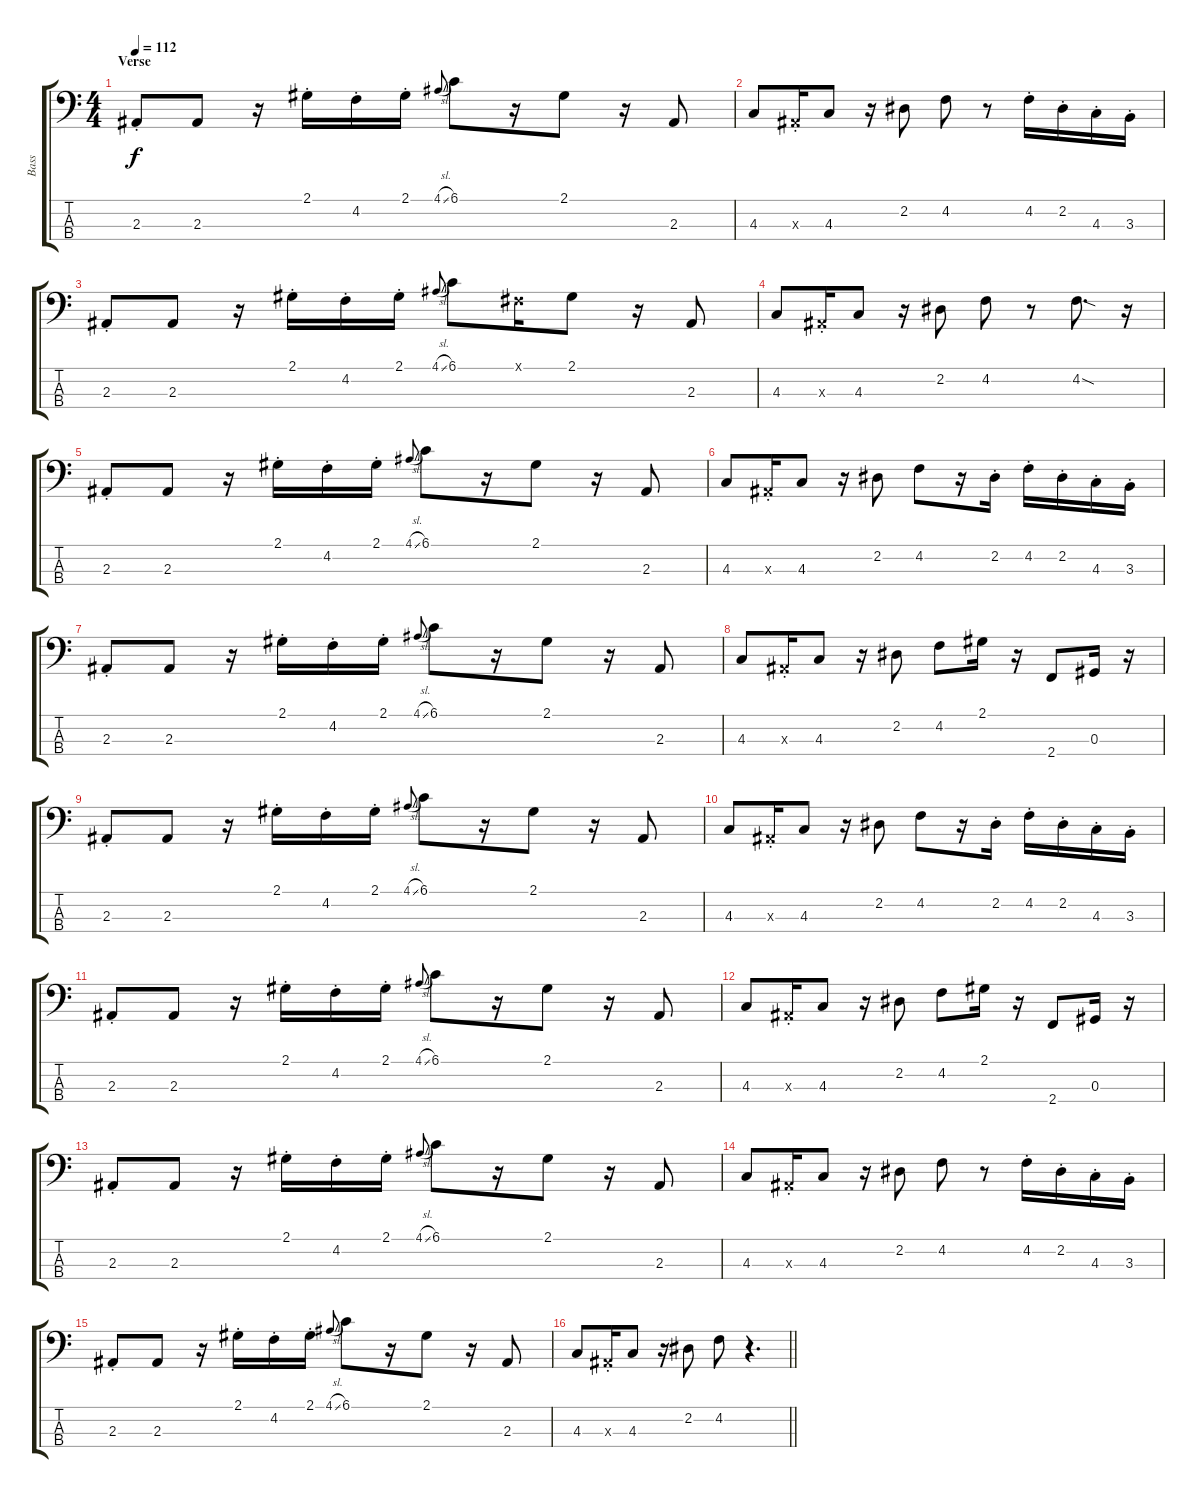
\track ("Bass" "Bass") {instrument electricbassfinger}
\staff {score tabs}
\tuning (Gb2 Db2 Ab1 Eb1) {hide}
\ts (4 4)
\section ("" "Verse")
\tempo 112
\clef f4
\ks c
2.3{st}.8{dy f} 2.3.8 r.16 2.1{st}.16 4.2{st}.16 2.1{st}.16 4.1{sl}.8{gr onbeat} 6.1.8 r.16 2.1.8 r.16 2.3.8 |
4.3.8 2.3{st x}.16 4.3.8 r.16 2.2.8 4.2.8 r.8 4.2{st}.16 2.2{st}.16 4.3{st}.16 3.3{st}.16 |
2.3{st}.8 2.3.8 r.16 2.1{st}.16 4.2{st}.16 2.1{st}.16 4.1{sl}.8{gr onbeat} 6.1.8 0.1{x}.16 2.1.8 r.16 2.3.8 |
4.3.8 2.3{st x}.16 4.3.8 r.16 2.2.8 4.2.8 r.8 4.2{sod}.8{d} r.16 |
2.3{st}.8 2.3.8 r.16 2.1{st}.16 4.2{st}.16 2.1{st}.16 4.1{sl}.8{gr onbeat} 6.1.8 r.16 2.1.8 r.16 2.3.8 |
4.3.8 2.3{st x}.16 4.3.8 r.16 2.2.8 4.2.8 r.16 2.2{st}.16 4.2{st}.16 2.2{st}.16 4.3{st}.16 3.3{st}.16 |
2.3{st}.8 2.3.8 r.16 2.1{st}.16 4.2{st}.16 2.1{st}.16 4.1{sl}.8{gr onbeat} 6.1.8 r.16 2.1.8 r.16 2.3.8 |
4.3.8 2.3{st x}.16 4.3.8 r.16 2.2.8 4.2.8 2.1.16 r.16 2.4.8 0.3.16 r.16 |
2.3{st}.8 2.3.8 r.16 2.1{st}.16 4.2{st}.16 2.1{st}.16 4.1{sl}.8{gr onbeat} 6.1.8 r.16 2.1.8 r.16 2.3.8 |
4.3.8 2.3{st x}.16 4.3.8 r.16 2.2.8 4.2.8 r.16 2.2{st}.16 4.2{st}.16 2.2{st}.16 4.3{st}.16 3.3{st}.16 |
2.3{st}.8 2.3.8 r.16 2.1{st}.16 4.2{st}.16 2.1{st}.16 4.1{sl}.8{gr onbeat} 6.1.8 r.16 2.1.8 r.16 2.3.8 |
4.3.8 2.3{st x}.16 4.3.8 r.16 2.2.8 4.2.8 2.1.16 r.16 2.4.8 0.3.16 r.16 |
2.3{st}.8 2.3.8 r.16 2.1{st}.16 4.2{st}.16 2.1{st}.16 4.1{sl}.8{gr onbeat} 6.1.8 r.16 2.1.8 r.16 2.3.8 |
4.3.8 2.3{st x}.16 4.3.8 r.16 2.2.8 4.2.8 r.8 4.2{st}.16 2.2{st}.16 4.3{st}.16 3.3{st}.16 |
2.3{st}.8 2.3.8 r.16 2.1{st}.16 4.2{st}.16 2.1{st}.16 4.1{sl}.8{gr onbeat} 6.1.8 r.16 2.1.8 r.16 2.3.8 |
\barLineRight lightlight
4.3.8 2.3{st x}.16 4.3.8 r.16 2.2.8 4.2.8 r.4{d}
